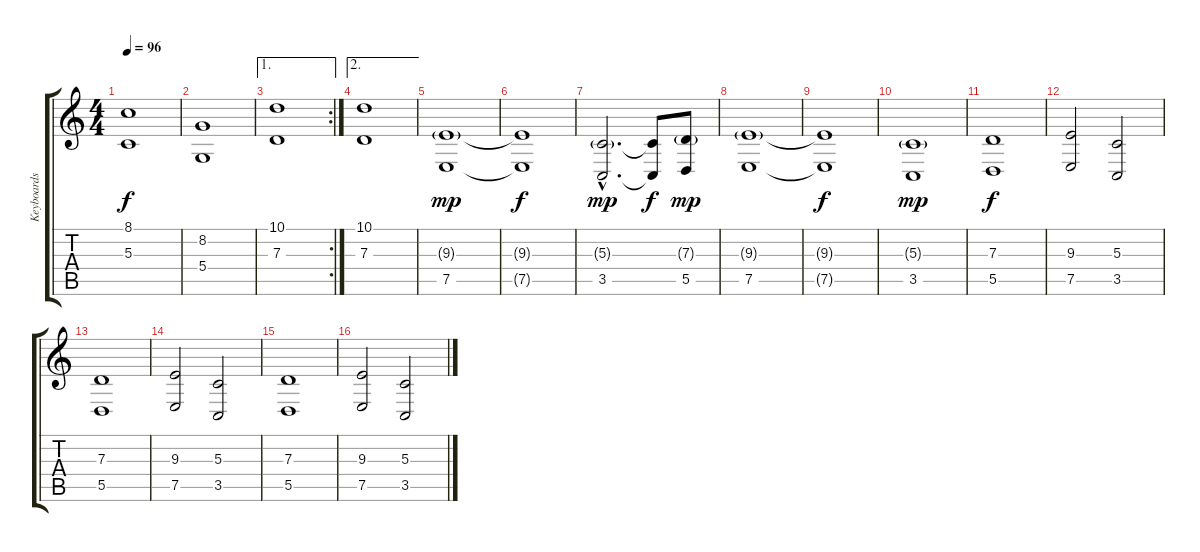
\track ("Keyboards" "Keyboards") {instrument stringensemble1}
\staff {score tabs}
\tuning (E4 B3 G3 D3 A2 E2) {hide}
\ts (4 4)
\tempo 96
\clef g2
\ks c
(8.1 5.3).1{dy f} |
(8.2 5.4).1 |
\ae 1
\rc 2
(10.1 7.3).1 |
\ae 2
(10.1 7.3).1 |
(9.3{g} 7.5).1{dy mp} |
(9.3{t} 7.5{t}).1{dy f} |
(5.3{g hac} 3.5{hac}).2{d dy mp} (5.3{t} 3.5{t}).8{dy f} (7.3{g} 5.5).8{dy mp} |
(9.3{g} 7.5).1 |
(9.3{t} 7.5{t}).1{dy f} |
(5.3{g} 3.5).1{dy mp} |
(7.3 5.5).1{dy f} |
(9.3 7.5).2 (5.3 3.5).2 |
(7.3 5.5).1 |
(9.3 7.5).2 (5.3 3.5).2 |
(7.3 5.5).1 |
(9.3 7.5).2 (5.3 3.5).2
